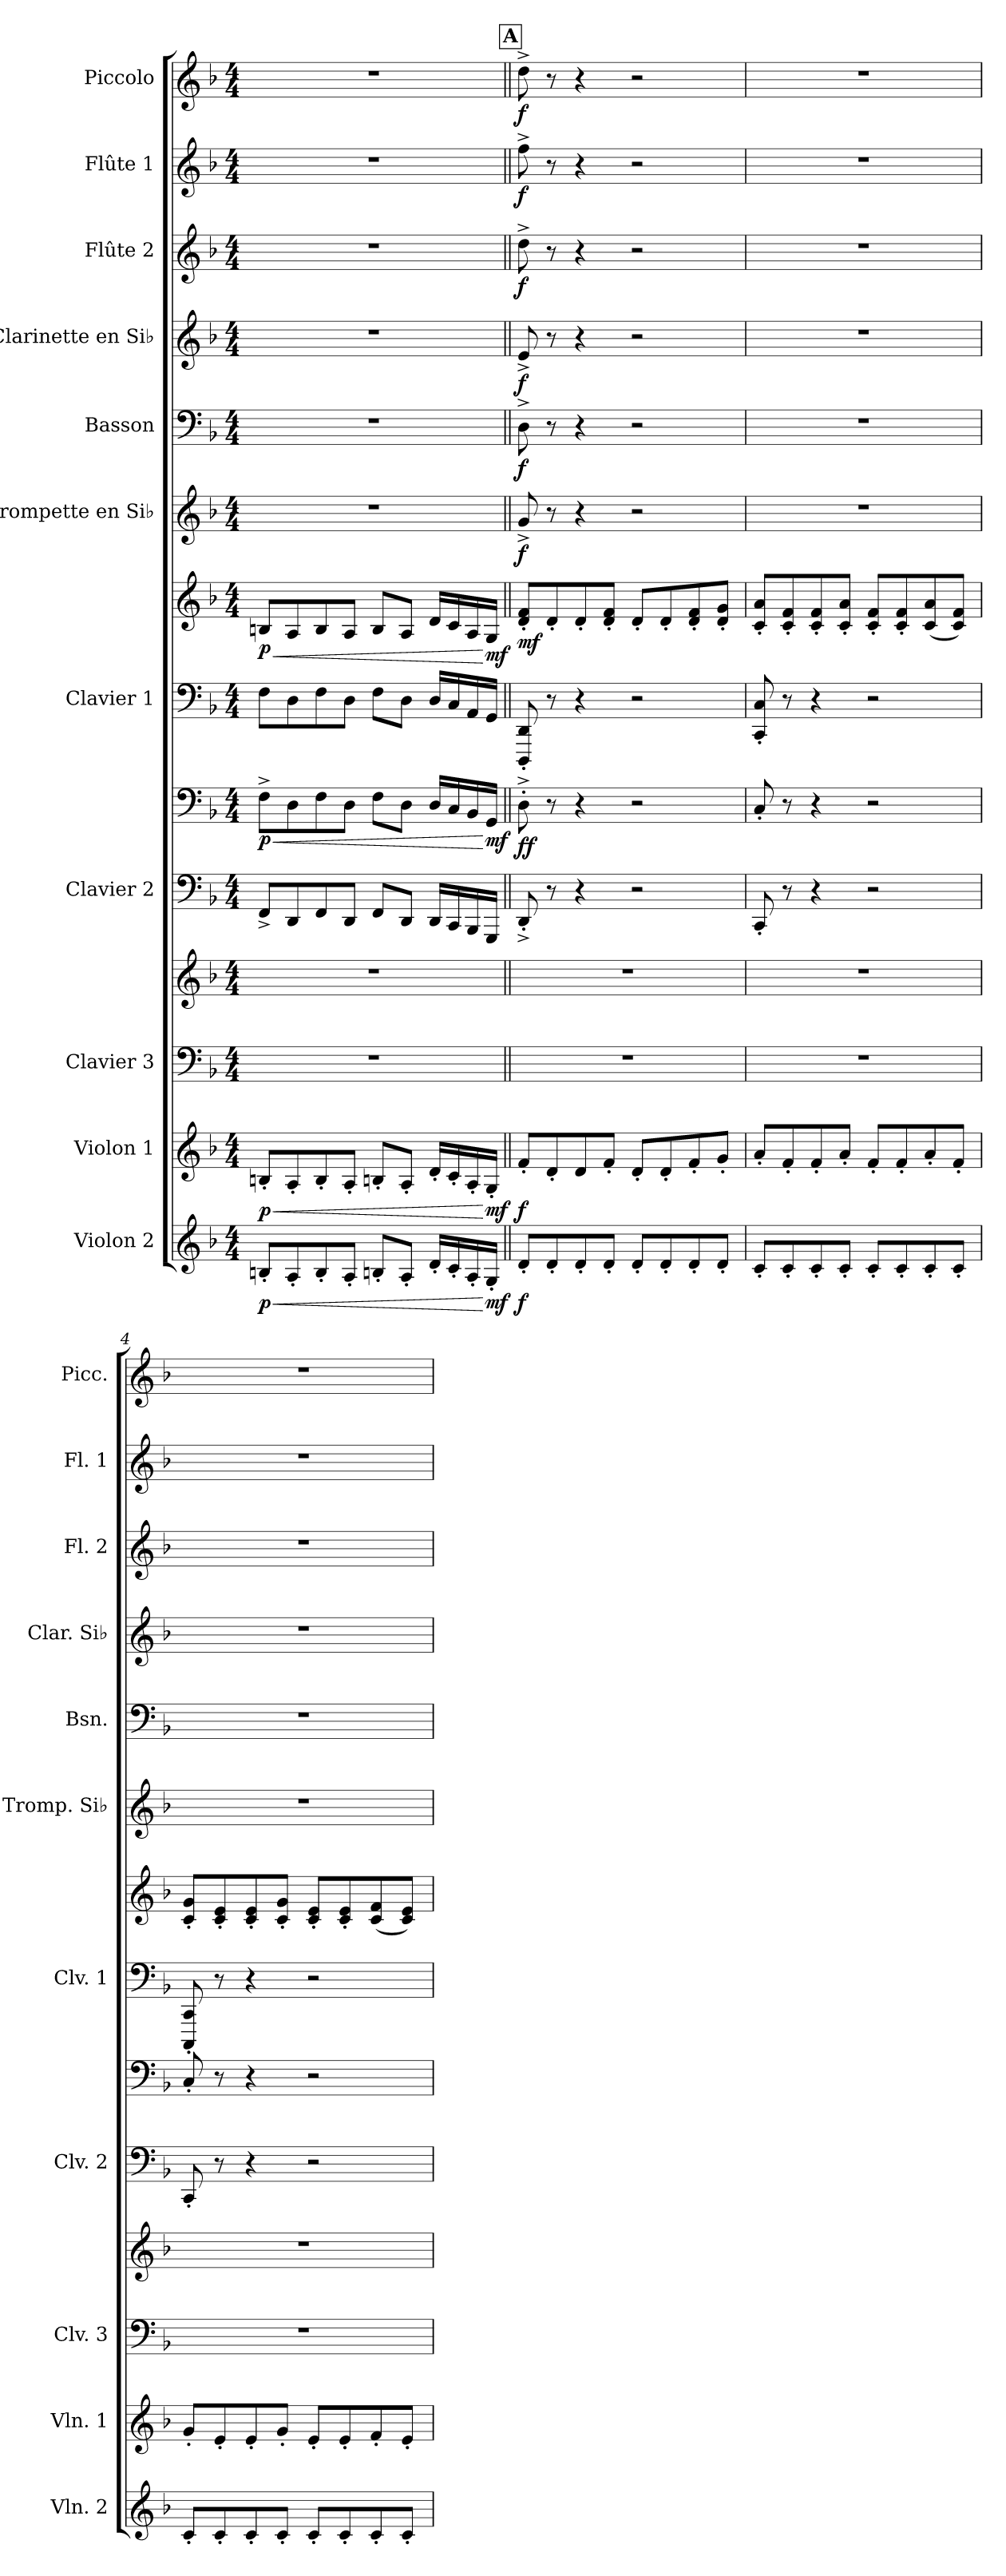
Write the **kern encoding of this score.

**kern	**dynam	**kern	**dynam	**kern	**kern	**kern	**kern	**dynam	**kern	**kern	**dynam	**kern	**dynam	**kern	**dynam	**kern	**dynam	**kern	**dynam	**kern	**dynam	**kern	**dynam
*part11	*part11	*part10	*part10	*part9	*part9	*part8	*part8	*part8	*part7	*part7	*part7	*part6	*part6	*part5	*part5	*part4	*part4	*part3	*part3	*part2	*part2	*part1	*part1
*staff14	*staff14	*staff13	*staff13	*staff12	*staff11	*staff10	*staff9	*staff9/10	*staff8	*staff7	*staff7/8	*staff6	*staff6	*staff5	*staff5	*staff4	*staff4	*staff3	*staff3	*staff2	*staff2	*staff1	*staff1
*I"Violon 2	*	*I"Violon 1	*	*I"Clavier 3	*	*I"Clavier 2	*	*	*I"Clavier 1	*	*	*I"Trompette en Si♭	*	*I"Basson	*	*I"Clarinette en Si♭	*	*I"Flûte 2	*	*I"Flûte 1	*	*I"Piccolo	*
*I'Vln. 2	*	*I'Vln. 1	*	*I'Clv. 3	*	*I'Clv. 2	*	*	*I'Clv. 1	*	*	*I'Tromp. Si♭	*	*I'Bsn.	*	*I'Clar. Si♭	*	*I'Fl. 2	*	*I'Fl. 1	*	*I'Picc.	*
*clefG2	*	*clefG2	*	*clefF4	*clefG2	*clefF4	*clefF4	*	*clefF4	*clefG2	*	*clefG2	*	*clefF4	*	*clefG2	*	*clefG2	*	*clefG2	*	*clefG2	*
*	*	*	*	*	*	*	*	*	*	*	*	*ITrd1c2	*	*	*	*ITrd1c2	*	*	*	*	*	*ITrd-7c-12	*
*k[b-]	*	*k[b-]	*	*k[b-]	*k[b-]	*k[b-]	*k[b-]	*	*k[b-]	*k[b-]	*	*k[b-e-a-]	*	*k[b-]	*	*k[b-e-a-]	*	*k[b-]	*	*k[b-]	*	*k[b-]	*
*M4/4	*	*M4/4	*	*M4/4	*M4/4	*M4/4	*M4/4	*	*M4/4	*M4/4	*	*M4/4	*	*M4/4	*	*M4/4	*	*M4/4	*	*M4/4	*	*M4/4	*
*MM153	*	*MM153	*	*MM153	*MM153	*MM153	*MM153	*	*MM153	*MM153	*	*MM153	*	*MM153	*	*MM153	*	*MM153	*	*MM153	*	*MM153	*
=1	=1	=1	=1	=1	=1	=1	=1	=1	=1	=1	=1	=1	=1	=1	=1	=1	=1	=1	=1	=1	=1	=1	=1
!	!LO:HP:b	!	!LO:HP:b	!	!	!	!	!LO:HP:b	!	!	!LO:HP:b	!	!	!	!	!	!	!	!	!	!	!	!
!	!LO:DY:n=1:b	!	!LO:DY:n=1:b	!	!	!	!	!LO:DY:n=1:b	!	!	!LO:DY:n=1:b	!	!	!	!	!	!	!	!	!	!	!	!
8Bn'/L	< p	8Bn'/L	< p	1r	1r	8FF^/L	8F^\L	< p	8F\L	8Bn/L	< p	1r	.	1r	.	1r	.	1r	.	1r	.	1r	.
8A'/	.	8A'/	.	.	.	8DD/	8D\	.	8D\	8A/	.	.	.	.	.	.	.	.	.	.	.	.	.
8B'/	.	8B'/	.	.	.	8FF/	8F\	.	8F\	8B/	.	.	.	.	.	.	.	.	.	.	.	.	.
8A'/J	.	8A'/J	.	.	.	8DD/J	8D\J	.	8D\J	8A/J	.	.	.	.	.	.	.	.	.	.	.	.	.
8Bn'/L	.	8Bn'/L	.	.	.	8FF/L	8F\L	.	8F\L	8B/L	.	.	.	.	.	.	.	.	.	.	.	.	.
8A'/J	.	8A'/J	.	.	.	8DD/J	8D\J	.	8D\J	8A/J	.	.	.	.	.	.	.	.	.	.	.	.	.
16d'/LL	.	16d'/LL	.	.	.	16DD/LL	16D/LL	.	16D/LL	16d/LL	.	.	.	.	.	.	.	.	.	.	.	.	.
16c'/	.	16c'/	.	.	.	16CC/	16C/	.	16C/	16c/	.	.	.	.	.	.	.	.	.	.	.	.	.
16A'/	.	16A'/	.	.	.	16BBB-/	16BB-/	.	16AA/	16A/	.	.	.	.	.	.	.	.	.	.	.	.	.
!	!LO:DY:n=2:b	!	!LO:DY:n=2:b	!	!	!	!	!LO:DY:n=2:b	!	!	!LO:DY:n=2:b	!	!	!	!	!	!	!	!	!	!	!	!
16G'/JJ	[ mf	16G'Z/JJ	[ mf	.	.	16GGG/JJ	16GGZ/JJ	[ mf	16GG/JJ	16GZ/JJ	[ mf	.	.	.	.	.	.	.	.	.	.	.	.
!!LO:REH:place=s1:a:B:fs=14:t=A
=2||	=2||	=2||	=2||	=2||	=2||	=2||	=2||	=2||	=2||	=2||	=2||	=2||	=2||	=2||	=2||	=2||	=2||	=2||	=2||	=2||	=2||	=2||	=2||
!	!LO:DY:b	!	!LO:DY:b	!	!	!	!	!LO:DY:b	!	!	!LO:DY:b	!	!LO:DY:b	!	!LO:DY:b	!	!LO:DY:b	!	!LO:DY:b	!	!LO:DY:b	!	!LO:DY:b
8d'/L	f	8f'/L	f	1r	1r	8DD'^/	8D'^\	ff	8DDD/' 8DD/'	8d/' 8f/'L	mf	8f^/	f	8D^\	f	8d^/	f	8dd^\	f	8ff^\	f	8ddd^\	f
8d'/	.	8d'/	.	.	.	8r	8r	.	8r	8d'/	.	8r	.	8r	.	8r	.	8r	.	8r	.	8r	.
8d'/	.	8d/	.	.	.	4r	4r	.	4r	8d'/	.	4r	.	4r	.	4r	.	4r	.	4r	.	4r	.
8d'/J	.	8f'/J	.	.	.	.	.	.	.	8d/' 8f/'J	.	.	.	.	.	.	.	.	.	.	.	.	.
8d'/L	.	8d'/L	.	.	.	2r	2r	.	2r	8d'/L	.	2r	.	2r	.	2r	.	2r	.	2r	.	2r	.
8d'/	.	8d'/	.	.	.	.	.	.	.	8d'/	.	.	.	.	.	.	.	.	.	.	.	.	.
8d'/	.	8f'/	.	.	.	.	.	.	.	8d/' 8f/'	.	.	.	.	.	.	.	.	.	.	.	.	.
8d'/J	.	8g'/J	.	.	.	.	.	.	.	8d/' 8g/'J	.	.	.	.	.	.	.	.	.	.	.	.	.
=3	=3	=3	=3	=3	=3	=3	=3	=3	=3	=3	=3	=3	=3	=3	=3	=3	=3	=3	=3	=3	=3	=3	=3
8c'/L	.	8a'/L	.	1r	1r	8CC'/	8C'/	.	8CC/' 8C/'	8c/' 8a/'L	.	1r	.	1r	.	1r	.	1r	.	1r	.	1r	.
8c'/	.	8f'/	.	.	.	8r	8r	.	8r	8c/' 8f/'	.	.	.	.	.	.	.	.	.	.	.	.	.
8c'/	.	8f'/	.	.	.	4r	4r	.	4r	8c/' 8f/'	.	.	.	.	.	.	.	.	.	.	.	.	.
8c'/J	.	8a'/J	.	.	.	.	.	.	.	8c/' 8a/'J	.	.	.	.	.	.	.	.	.	.	.	.	.
8c'/L	.	8f'/L	.	.	.	2r	2r	.	2r	8c/' 8f/'L	.	.	.	.	.	.	.	.	.	.	.	.	.
8c'/	.	8f'/	.	.	.	.	.	.	.	8c/' 8f/'	.	.	.	.	.	.	.	.	.	.	.	.	.
8c'/	.	8a'/	.	.	.	.	.	.	.	(>8c/ 8a/	.	.	.	.	.	.	.	.	.	.	.	.	.
8c'/J	.	8f'/J	.	.	.	.	.	.	.	8c/ 8f/J)	.	.	.	.	.	.	.	.	.	.	.	.	.
=4	=4	=4	=4	=4	=4	=4	=4	=4	=4	=4	=4	=4	=4	=4	=4	=4	=4	=4	=4	=4	=4	=4	=4
8c'/L	.	8g'/L	.	1r	1r	8CC'/	8C'/	.	8CCC/' 8CC/'	8c/' 8g/'L	.	1r	.	1r	.	1r	.	1r	.	1r	.	1r	.
8c'/	.	8e'/	.	.	.	8r	8r	.	8r	8c/' 8e/'	.	.	.	.	.	.	.	.	.	.	.	.	.
8c'/	.	8e'/	.	.	.	4r	4r	.	4r	8c/' 8e/'	.	.	.	.	.	.	.	.	.	.	.	.	.
8c'/J	.	8g'/J	.	.	.	.	.	.	.	8c/' 8g/'J	.	.	.	.	.	.	.	.	.	.	.	.	.
8c'/L	.	8e'/L	.	.	.	2r	2r	.	2r	8c/' 8e/'L	.	.	.	.	.	.	.	.	.	.	.	.	.
8c'/	.	8e'/	.	.	.	.	.	.	.	8c/' 8e/'	.	.	.	.	.	.	.	.	.	.	.	.	.
8c'/	.	8f'/	.	.	.	.	.	.	.	(>8c/ 8f/	.	.	.	.	.	.	.	.	.	.	.	.	.
8c'/J	.	8e'/J	.	.	.	.	.	.	.	8c/ 8e/J)	.	.	.	.	.	.	.	.	.	.	.	.	.
=	=	=	=	=	=	=	=	=	=	=	=	=	=	=	=	=	=	=	=	=	=	=	=
*-	*-	*-	*-	*-	*-	*-	*-	*-	*-	*-	*-	*-	*-	*-	*-	*-	*-	*-	*-	*-	*-	*-	*-
